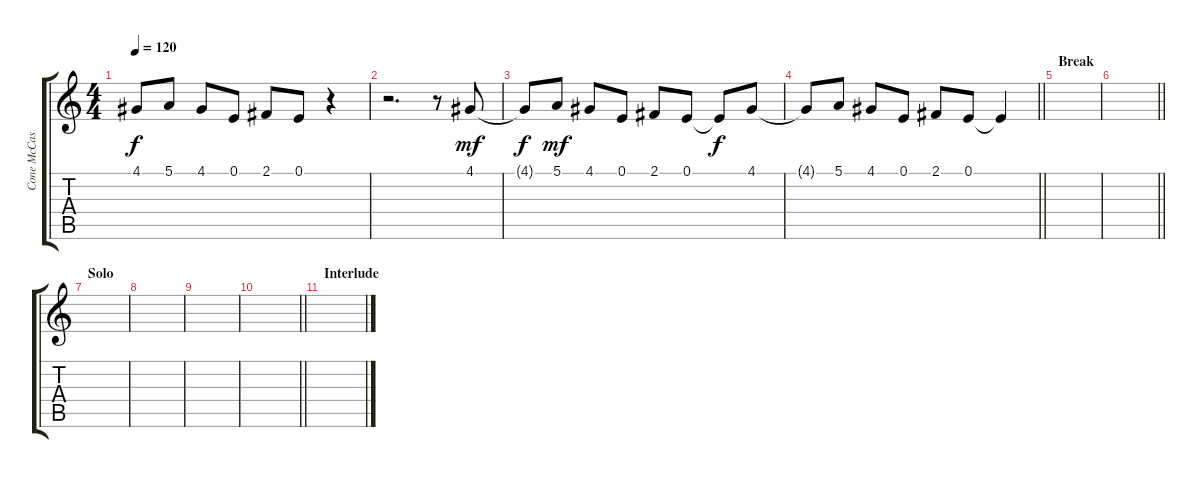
\track ("Cone McCaslin" "Cone McCas") {instrument lead6voice}
\staff {score tabs}
\tuning (E4 B3 G3 D3 A2 E2) {hide}
\ts (4 4)
\tempo 120
\clef g2
\ks c
4.1{t}.8{dy f} 5.1.8 4.1.8 0.1.8 2.1.8 0.1.8 r.4 |
r.2{d} r.8 4.1.8{dy mf} |
4.1{t}.8{dy f} 5.1.8{dy mf} 4.1.8 0.1.8 2.1.8 0.1.8 0.1{t}.8{dy f} 4.1.8 |
\barLineRight lightlight
4.1{t}.8 5.1.8 4.1.8 0.1.8 2.1.8 0.1.8 0.1{t}.4 |
\section ("" "Break")
|
\barLineRight lightlight
|
\section ("" "Solo")
|
|
|
\barLineRight lightlight
|
\section ("" "Interlude")
